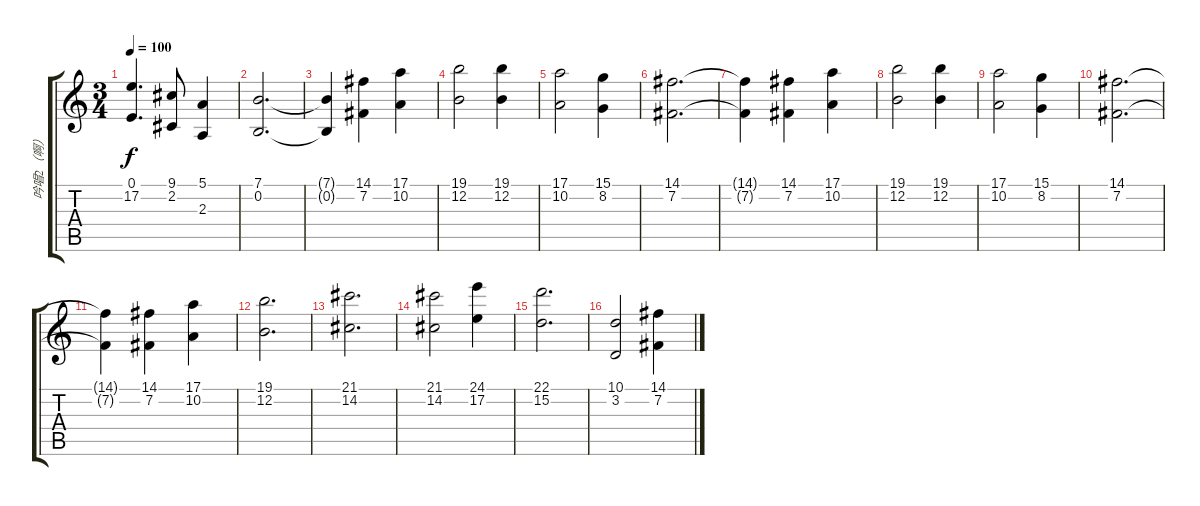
\track ("吟唱2（啊）" "吟唱2（啊）") {instrument flute}
\staff {score tabs}
\tuning (E4 B3 G3 D3 A2 E2) {hide}
\ts (3 4)
\tempo 100
\clef g2
\ks c
(0.1 17.2).4{d dy f} (9.1 2.2).8 (5.1 2.3).4 |
(7.1 0.2).2{d} |
(7.1{t} 0.2{t}).4 (14.1 7.2).4 (17.1 10.2).4 |
(19.1 12.2).2 (19.1 12.2).4 |
(17.1 10.2).2 (15.1 8.2).4 |
(14.1 7.2).2{d} |
(14.1{t} 7.2{t}).4 (14.1 7.2).4 (17.1 10.2).4 |
(19.1 12.2).2 (19.1 12.2).4 |
(17.1 10.2).2 (15.1 8.2).4 |
(14.1 7.2).2{d} |
(14.1{t} 7.2{t}).4 (14.1 7.2).4 (17.1 10.2).4 |
(19.1 12.2).2{d} |
(21.1 14.2).2{d} |
(21.1 14.2).2 (24.1 17.2).4 |
(22.1 15.2).2{d} |
(10.1 3.2).2 (14.1 7.2).4
